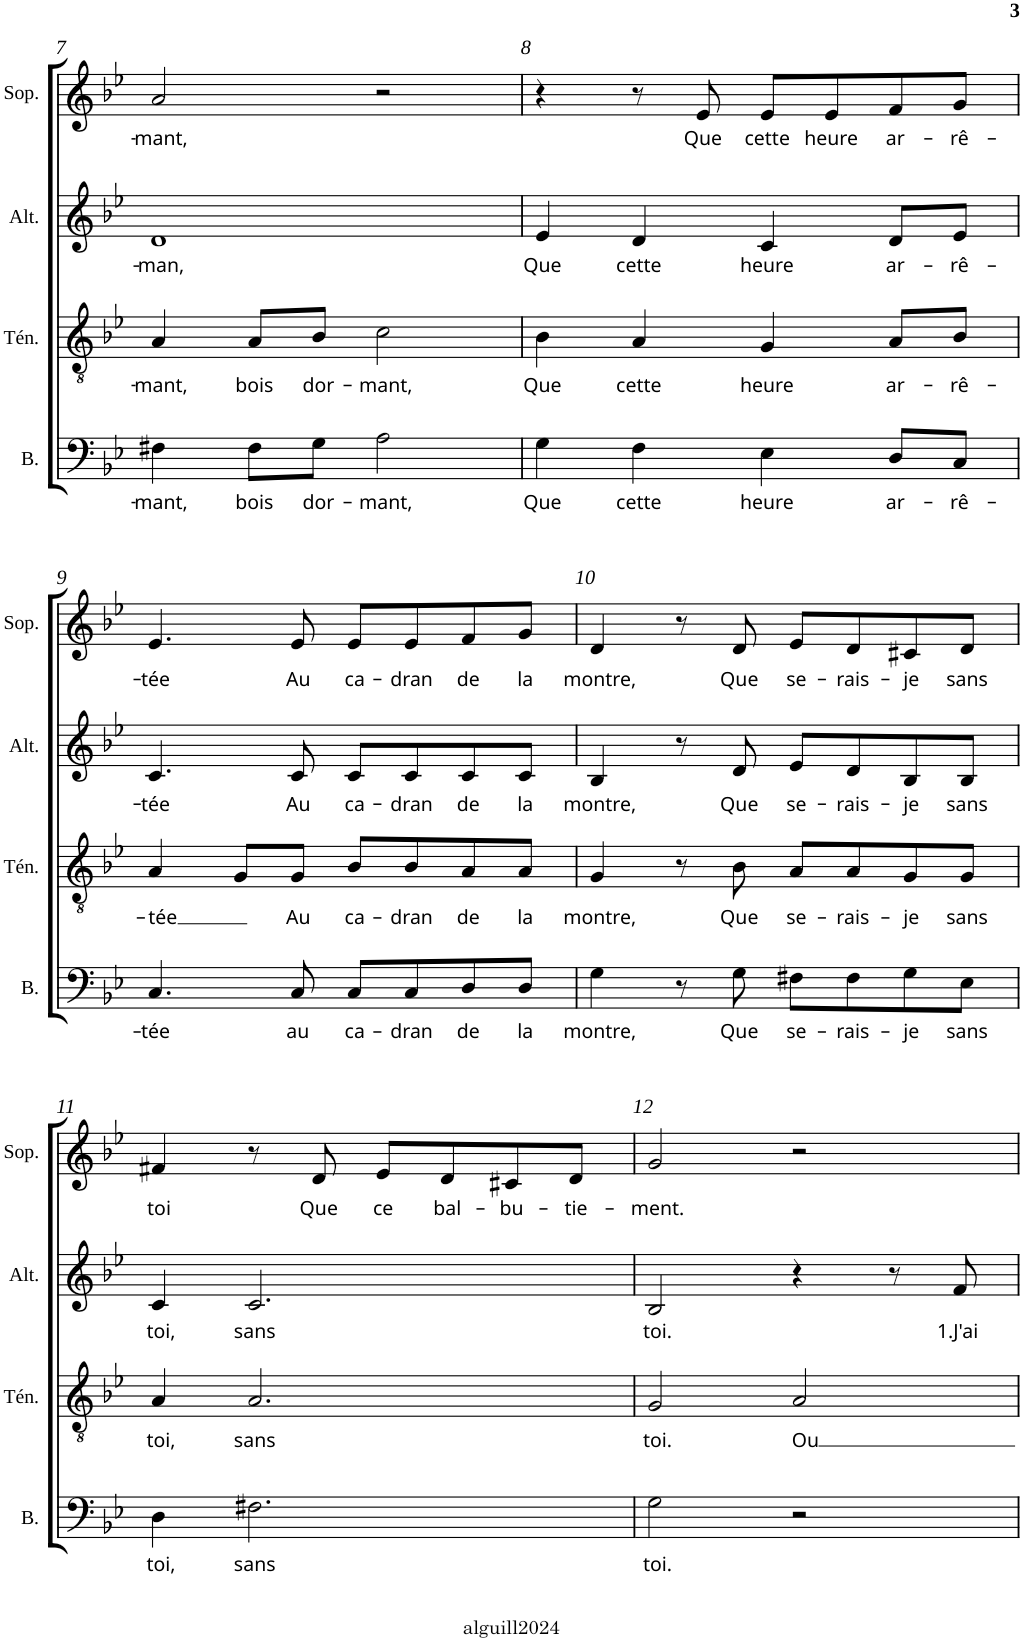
**kern	**text	**kern	**text	**kern	**text	**kern	**text
*part4	*part4	*part3	*part3	*part2	*part2	*part1	*part1
*staff4	*staff4	*staff3	*staff3	*staff2	*staff2	*staff1	*staff1
*I"Basse	*	*I"Ténor	*	*I"Alto	*	*I"Soprano	*
*I'B.	*	*I'Tén.	*	*I'Alt.	*	*I'Sop.	*
!!LO:PB:g=z
*clefF4	*	*clefGv2	*	*clefG2	*	*clefG2	*
*k[b-e-]	*	*k[b-e-]	*	*k[b-e-]	*	*k[b-e-]	*
*g:	*	*g:	*	*g:	*	*g:	*
*M4/4	*	*M4/4	*	*M4/4	*	*M4/4	*
*met(c)	*	*met(c)	*	*met(c)	*	*met(c)	*
=7	=7	=7	=7	=7	=7	=7	=7
!	!LO:LY:b	!	!LO:LY:b	!	!LO:LY:b	!	!LO:LY:b
4F#X\	-mant,	4A/	-mant,	1d	-man,	2a/	-mant,
!	!LO:LY:b	!	!LO:LY:b	!	!	!	!
8F#\L	bois	8A/L	bois	.	.	.	.
!	!LO:LY:b	!	!LO:LY:b	!	!	!	!
8G\J	dor-	8B-/J	dor-	.	.	.	.
!	!LO:LY:b	!	!LO:LY:b	!	!	!	!
2A\	-mant,	2c\	-mant,	.	.	2r	.
=8	=8	=8	=8	=8	=8	=8	=8
!	!LO:LY:b	!	!LO:LY:b	!	!LO:LY:b	!	!
4G\	Que	4B-\	Que	4e-/	Que	4r	.
!	!LO:LY:b	!	!LO:LY:b	!	!LO:LY:b	!	!
4F\	cette	4A/	cette	4d/	cette	8r	.
!	!	!	!	!	!	!	!LO:LY:b
.	.	.	.	.	.	8e-/	Que
!	!LO:LY:b	!	!LO:LY:b	!	!LO:LY:b	!	!LO:LY:b
4E-\	heure	4G/	heure	4c/	heure	8e-/L	cette
!	!	!	!	!	!	!	!LO:LY:b
.	.	.	.	.	.	8e-/	heure
!	!LO:LY:b	!	!LO:LY:b	!	!LO:LY:b	!	!LO:LY:b
8D/L	ar-	8A/L	ar-	8d/L	ar-	8f/	ar-
!	!LO:LY:b	!	!LO:LY:b	!	!LO:LY:b	!	!LO:LY:b
8C/J	-rê-	8B-/J	-rê-	8e-/J	-rê-	8g/J	-rê-
!!LO:LB:g=z
=9	=9	=9	=9	=9	=9	=9	=9
!	!LO:LY:b	!	!LO:LY:b	!	!LO:LY:b	!	!LO:LY:b
4.C/	-tée	4A/	-tée	4.c/	-tée	4.e-/	-tée
.	.	8G/L	.	.	.	.	.
!	!LO:LY:b	!	!LO:LY:b	!	!LO:LY:b	!	!LO:LY:b
8C/	au	8G/J	Au	8c/	Au	8e-/	Au
!	!LO:LY:b	!	!LO:LY:b	!	!LO:LY:b	!	!LO:LY:b
8C/L	ca-	8B-/L	ca-	8c/L	ca-	8e-/L	ca-
!	!LO:LY:b	!	!LO:LY:b	!	!LO:LY:b	!	!LO:LY:b
8C/	-dran	8B-/	-dran	8c/	-dran	8e-/	-dran
!	!LO:LY:b	!	!LO:LY:b	!	!LO:LY:b	!	!LO:LY:b
8D/	de	8A/	de	8c/	de	8f/	de
!	!LO:LY:b	!	!LO:LY:b	!	!LO:LY:b	!	!LO:LY:b
8D/J	la	8A/J	la	8c/J	la	8g/J	la
=10	=10	=10	=10	=10	=10	=10	=10
!	!LO:LY:b	!	!LO:LY:b	!	!LO:LY:b	!	!LO:LY:b
4G\	montre,	4G/	montre,	4B-/	montre,	4d/	montre,
8r	.	8r	.	8r	.	8r	.
!	!LO:LY:b	!	!LO:LY:b	!	!LO:LY:b	!	!LO:LY:b
8G\	Que	8B-\	Que	8d/	Que	8d/	Que
!	!LO:LY:b	!	!LO:LY:b	!	!LO:LY:b	!	!LO:LY:b
8F#X\L	se-	8A/L	se-	8e-/L	se-	8e-/L	se-
!	!LO:LY:b	!	!LO:LY:b	!	!LO:LY:b	!	!LO:LY:b
8F#\	-rais-	8A/	-rais-	8d/	-rais-	8d/	-rais-
!	!LO:LY:b	!	!LO:LY:b	!	!LO:LY:b	!	!LO:LY:b
8G\	-je	8G/	-je	8B-/	-je	8c#X/	-je
!	!LO:LY:b	!	!LO:LY:b	!	!LO:LY:b	!	!LO:LY:b
8E-\J	sans	8G/J	sans	8B-/J	sans	8d/J	sans
!!LO:LB:g=z
=11	=11	=11	=11	=11	=11	=11	=11
!	!LO:LY:b	!	!LO:LY:b	!	!LO:LY:b	!	!LO:LY:b
4D\	toi,	4A/	toi,	4c/	toi,	4f#X/	toi
!	!LO:LY:b	!	!LO:LY:b	!	!LO:LY:b	!	!
2.F#X\	sans	2.A/	sans	2.c/	sans	8r	.
!	!	!	!	!	!	!	!LO:LY:b
.	.	.	.	.	.	8d/	Que
!	!	!	!	!	!	!	!LO:LY:b
.	.	.	.	.	.	8e-/L	ce
!	!	!	!	!	!	!	!LO:LY:b
.	.	.	.	.	.	8d/	bal-
!	!	!	!	!	!	!	!LO:LY:b
.	.	.	.	.	.	8c#X/	-bu-
!	!	!	!	!	!	!	!LO:LY:b
.	.	.	.	.	.	8d/J	-tie-
=12	=12	=12	=12	=12	=12	=12	=12
!	!LO:LY:b	!	!LO:LY:b	!	!LO:LY:b	!	!LO:LY:b
2G\	toi.	2G/	toi.	2B-/	toi.	2g/	-ment.
!	!	!	!LO:LY:b	!	!	!	!
2r	.	2A/	Ou	4r	.	2r	.
.	.	.	.	8r	.	.	.
!	!	!	!	!	!LO:LY:b	!	!
.	.	.	.	8f/	1.J'ai	.	.
=	=	=	=	=	=	=	=
*-	*-	*-	*-	*-	*-	*-	*-
